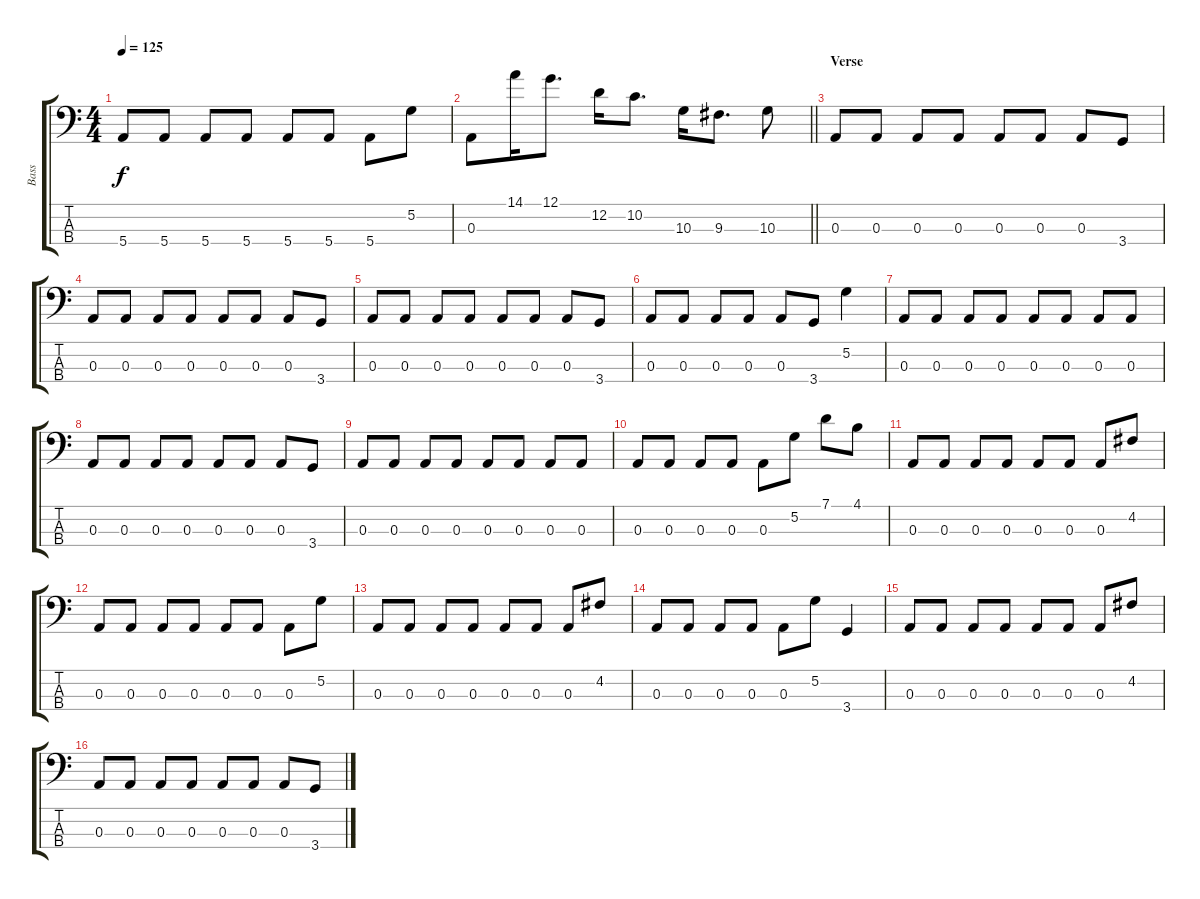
\track ("Bass" "Bass") {instrument electricbasspick}
\staff {score tabs}
\tuning (G2 D2 A1 E1) {hide}
\ts (4 4)
\tempo 125
\clef f4
\ks c
5.4.8{dy f} 5.4.8 5.4.8 5.4.8 5.4.8 5.4.8 5.4.8 5.2.8 |
\barLineRight lightlight
0.3.8 14.1.16 12.1.8{d} 12.2.16 10.2.8{d} 10.3.16 9.3.8{d} 10.3.8 |
\section ("" "Verse")
0.3.8 0.3.8 0.3.8 0.3.8 0.3.8 0.3.8 0.3.8 3.4.8 |
0.3.8 0.3.8 0.3.8 0.3.8 0.3.8 0.3.8 0.3.8 3.4.8 |
0.3.8 0.3.8 0.3.8 0.3.8 0.3.8 0.3.8 0.3.8 3.4.8 |
0.3.8 0.3.8 0.3.8 0.3.8 0.3.8 3.4.8 5.2.4 |
0.3.8 0.3.8 0.3.8 0.3.8 0.3.8 0.3.8 0.3.8 0.3.8 |
0.3.8 0.3.8 0.3.8 0.3.8 0.3.8 0.3.8 0.3.8 3.4.8 |
0.3.8 0.3.8 0.3.8 0.3.8 0.3.8 0.3.8 0.3.8 0.3.8 |
0.3.8 0.3.8 0.3.8 0.3.8 0.3.8 5.2.8 7.1.8 4.1.8 |
0.3.8 0.3.8 0.3.8 0.3.8 0.3.8 0.3.8 0.3.8 4.2.8 |
0.3.8 0.3.8 0.3.8 0.3.8 0.3.8 0.3.8 0.3.8 5.2.8 |
0.3.8 0.3.8 0.3.8 0.3.8 0.3.8 0.3.8 0.3.8 4.2.8 |
0.3.8 0.3.8 0.3.8 0.3.8 0.3.8 5.2.8 3.4.4 |
0.3.8 0.3.8 0.3.8 0.3.8 0.3.8 0.3.8 0.3.8 4.2.8 |
0.3.8 0.3.8 0.3.8 0.3.8 0.3.8 0.3.8 0.3.8 3.4.8
